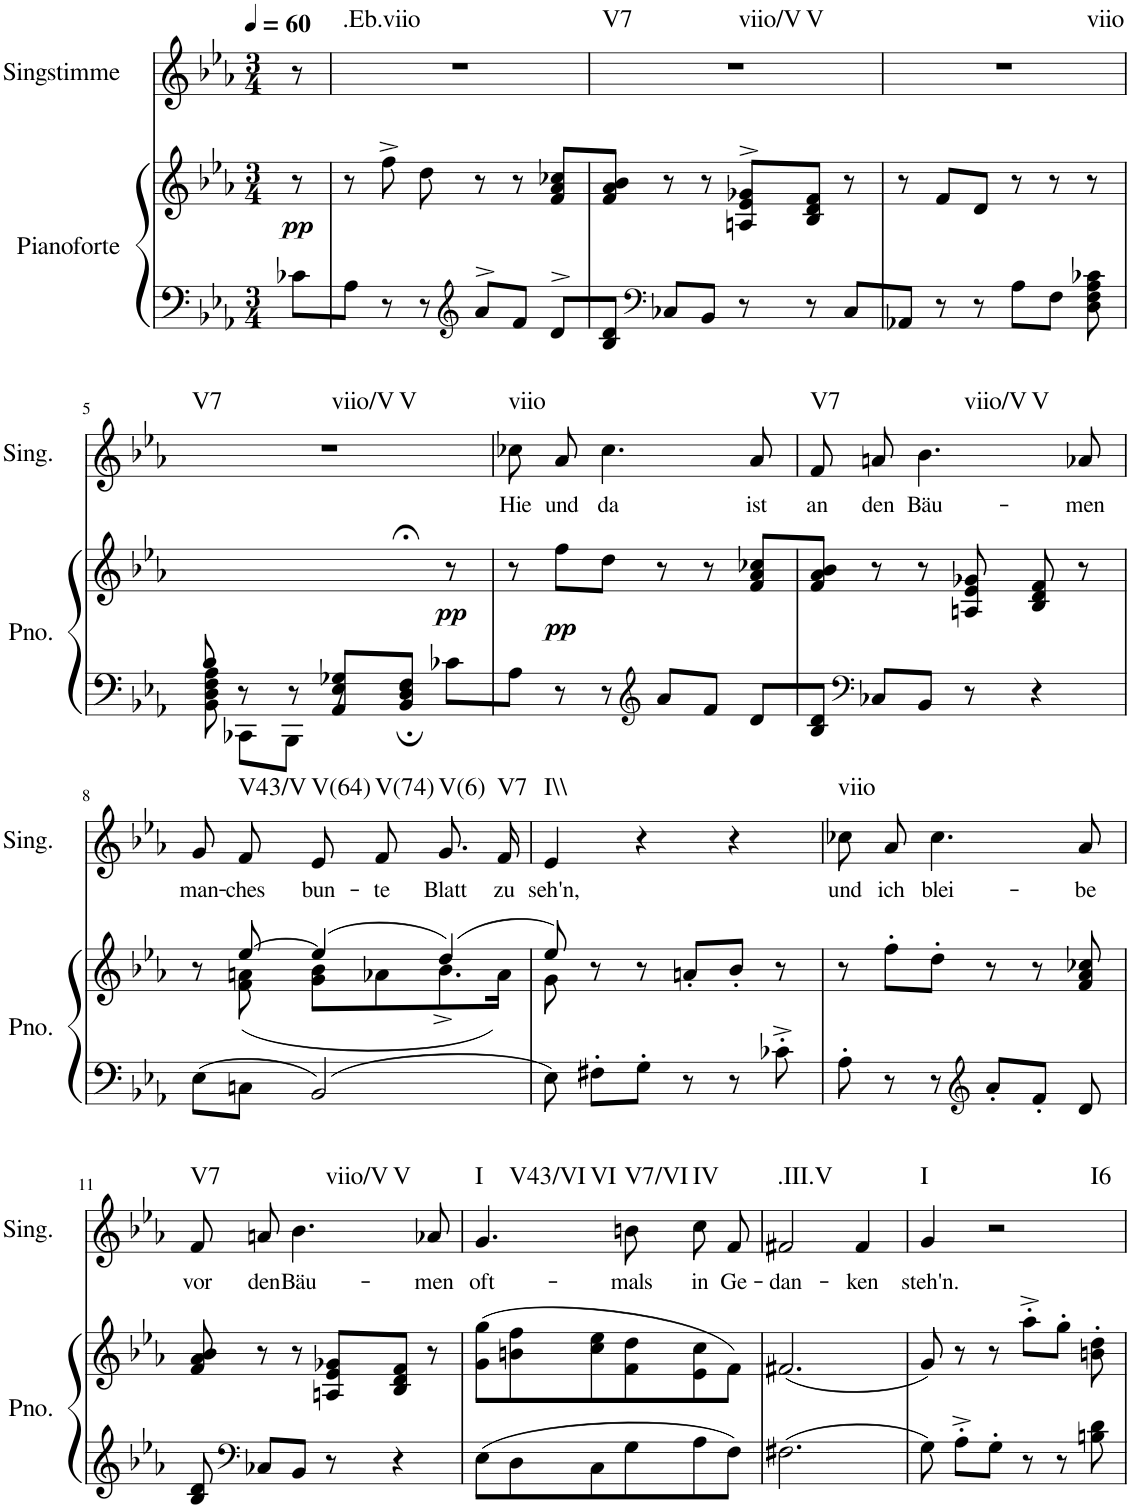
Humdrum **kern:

**kern	**kern	**dynam	**kern	**text	**harte
*part2	*part2	*part2	*part1	*part1	*part1
*staff3	*staff2	*staff2/3	*staff1	*staff1	*
*I"Pianoforte	*	*	*I"Singstimme	*	*
*I'Pno.	*	*	*I'Sing.	*	*
*clefF4	*clefG2	*	*clefG2	*	*
*k[b-e-a-]	*k[b-e-a-]	*	*k[b-e-a-]	*	*
*M3/4	*M3/4	*	*M3/4	*	*
*MM60	*MM60	*	*MM60	*	*
=1	=1	=1	=1	=1	=1
!	!	!LO:DY:b	!	!	!
8c-X\L	8r	pp	8r	.	.
=2	=2	=2	=2	=2	=2
!	!	!	!	!	!LO:H:kt=.Eb.viio
8A-\J	8r	.	2.r	.	N
8r	8ff^\	.	.	.	.
8r	8dd\	.	.	.	.
*clefG2	*	*	*	*	*
8a-^>/L	8r	.	.	.	.
8f/J	8r	.	.	.	.
8d^>/L	8f/ 8a-/ 8cc-X/L	.	.	.	.
=3	=3	=3	=3	=3	=3
!	!	!	!	!	!LO:H:n=1:kt=V7
!	!	!	!	!	!LO:H:n=2:kt=viio/V
!	!	!	!	!	!LO:H:n=3:kt=V
8B-/ 8d/J	8f/ 8a-/ 8b-/J	.	2.r	.	N N N
*clefF4	*	*	*	*	*
8C-X/L	8r	.	.	.	.
8BB-/J	8r	.	.	.	.
8r	8An/^> 8e-/^> 8g-X/^>L	.	.	.	.
8r	8B-/ 8d/ 8f/J	.	.	.	.
8C-/L	8r	.	.	.	.
=4	=4	=4	=4	=4	=4
!	!	!	!	!	!LO:H:kt=viio
8AA-X/J	8r	.	2.r	.	N
8r	8f/L	.	.	.	.
8r	8d/J	.	.	.	.
8A-\L	8r	.	.	.	.
8F\J	8r	.	.	.	.
8D\ 8F\ 8A-\ 8c-X\	8r	.	.	.	.
!!LO:LB:g=z
=5	=5	=5	=5	=5	=5
*^	*	*	*	*	*
!	!	!	!	!	!	!LO:H:n=1:kt=V7
!	!	!	!	!	!	!LO:H:n=2:kt=viio/V
!	!	!	!	!	!	!LO:H:n=3:kt=V
8B-/	8BB-\ 8D\ 8F\ 8A-\	8ryy	.	2.r	.	N N N
4ryy	8CC-X\L	8r	.	.	.	.
.	8BBB-\J	8r	.	.	.	.
8AA-/ 8E-/ 8G-X/L	8r	4ryy	.	.	.	.
8BB-/;< 8D/;< 8F/;<J	8r;	.	.	.	.	.
!	!	!	!LO:DY:b	!	!	!
8ryy	8c-X\L	8r	pp	.	.	.
=6	=6	=6	=6	=6	=6	=6
!	!	!	!	!	!LO:LY:b	!LO:H:kt=viio
*v	*v	*	*	*	*	*
8A-\J	8r	.	8cc-X\L	Hie	N
!	!	!LO:DY:b	!	!LO:LY:b	!
8r	8ff\L	pp	8a-\J	und	.
!	!	!	!	!LO:LY:b	!
8r	8dd\J	.	4.cc-\	da	.
*clefG2	*	*	*	*	*
8a-/L	8r	.	.	.	.
8f/J	8r	.	.	.	.
!	!	!	!	!LO:LY:b	!
8d/L	8f/ 8a-/ 8cc-X/L	.	8a-/	ist	.
=7	=7	=7	=7	=7	=7
!	!	!	!	!LO:LY:b	!LO:H:kt=V7
8B-/ 8d/J	8f/ 8a-/ 8b-/J	.	8f/L	an	N
*clefF4	*	*	*	*	*
!	!	!	!	!LO:LY:b	!
8C-X/L	8r	.	8an/J	den	.
!	!	!	!	!LO:LY:b	!LO:H:n=1:kt=viio/V
!	!	!	!	!	!LO:H:n=2:kt=V
8BB-/J	8r	.	4.b-\	Bäu-	N N
8r	8An/ 8e-/ 8g-X/	.	.	.	.
4r	8B-/ 8d/ 8f/	.	.	.	.
!	!	!	!	!LO:LY:b	!
.	8r	.	8a-X/	-men	.
!!LO:LB:g=z
=8	=8	=8	=8	=8	=8
*	*^	*	*	*	*
!	!	!	!	!	!LO:LY:b	!
8E-\L	8r	8ryy	.	8g/	man-	.
!	!	!	!	!	!LO:LY:b	!LO:H:kt=V43/V
8Cn\J	[8ee-/	(8f\ 8an\	.	8f/	-ches	N
!	!	!	!	!	!LO:LY:b	!LO:H:kt=V(64)
2BB-/	(4ee-/]	8g\ 8b-\L	.	8e-/	bun-	N
!	!	!	!	!	!LO:LY:b	!LO:H:kt=V(74)
.	.	8a-X\	.	8f/	-te	N
!	!	!	!	!	!LO:LY:b	!LO:H:kt=V(6)
.	(4dd/)	8.b-^\	.	8.g/	Blatt	N
!	!	!	!	!	!LO:LY:b	!LO:H:kt=V7
.	.	16a-\Jk)	.	16f/	zu	N
=9	=9	=9	=9	=9	=9	=9
!	!	!	!	!	!LO:LY:b	!LO:H:kt=I\\
8E-\	8ee-/)	8g\	.	4e-/	seh'n,	N
8F#X'\L	8r	8ryy	.	.	.	.
8G'\J	8r	8ryy	.	4r	.	.
8r	8an'</L	8ryy	.	.	.	.
8r	8b-'</J	8ryy	.	4r	.	.
8c-X'^\	8r	8ryy	.	.	.	.
=10	=10	=10	=10	=10	=10	=10
!	!	!	!	!	!LO:LY:b	!LO:H:kt=viio
*	*v	*v	*	*	*	*
8A-'\	8r	.	8cc-X\L	und	N
!	!	!	!	!LO:LY:b	!
8r	8ff'\L	.	8a-\J	ich	.
!	!	!	!	!LO:LY:b	!
8r	8dd'\J	.	4.cc-\	blei-	.
*clefG2	*	*	*	*	*
8a-'/L	8r	.	.	.	.
8f'/J	8r	.	.	.	.
!	!	!	!	!LO:LY:b	!
8d/	8f/ 8a-/ 8cc-X/	.	8a-/	-be	.
!!LO:LB:g=z
=11	=11	=11	=11	=11	=11
!	!	!	!	!LO:LY:b	!LO:H:kt=V7
8B-/ 8d/	8f/ 8a-/ 8b-/	.	8f/L	vor	N
*clefF4	*	*	*	*	*
!	!	!	!	!LO:LY:b	!
8C-X/L	8r	.	8an/J	den	.
!	!	!	!	!LO:LY:b	!LO:H:n=1:kt=viio/V
!	!	!	!	!	!LO:H:n=2:kt=V
8BB-/J	8r	.	4.b-\	Bäu-	N N
8r	8An/ 8e-/ 8g-X/L	.	.	.	.
4r	8B-/ 8d/ 8f/J	.	.	.	.
!	!	!	!	!LO:LY:b	!
.	8r	.	8a-X/	-men	.
=12	=12	=12	=12	=12	=12
!	!	!	!	!LO:LY:b	!LO:H:n=1:kt=I
!	!	!	!	!	!LO:H:n=2:kt=V43/VI
!	!	!	!	!	!LO:H:n=3:kt=VI
8E-\L	(8g\ 8gg\L	.	4.g/	oft-	N N N
8D\	8bn\ 8ff\	.	.	.	.
8C\	8cc\ 8ee-\	.	.	.	.
!	!	!	!	!LO:LY:b	!LO:H:kt=V7/VI
8G\	8f\ 8dd\	.	8bn\	-mals	N
!	!	!	!	!LO:LY:b	!LO:H:kt=IV
8A-\	8e-\ 8cc\	.	8cc/L	in	N
!	!	!	!	!LO:LY:b	!
8F\J	8f\J)	.	8f/J	Ge-	.
=13	=13	=13	=13	=13	=13
!	!	!	!	!LO:LY:b	!LO:H:kt=.III.V
2.F#X\	(2.f#X/	.	2f#X/	-dan-	N
!	!	!	!	!LO:LY:b	!
.	.	.	4f#/	-ken	.
=14	=14	=14	=14	=14	=14
!	!	!	!	!LO:LY:b	!LO:H:kt=I
8G\	8g/)	.	4g/	steh'n.	N
8A-'^\L	8r	.	.	.	.
!	!	!	!	!	!LO:H:kt=I6
8G'\J	8r	.	2r	.	N
8r	8aa-'^\L	.	.	.	.
8r	8gg'\J	.	.	.	.
8Bn\ 8d\	8bn\' 8dd\'	.	.	.	.
=	=	=	=	=	=
*-	*-	*-	*-	*-	*-
